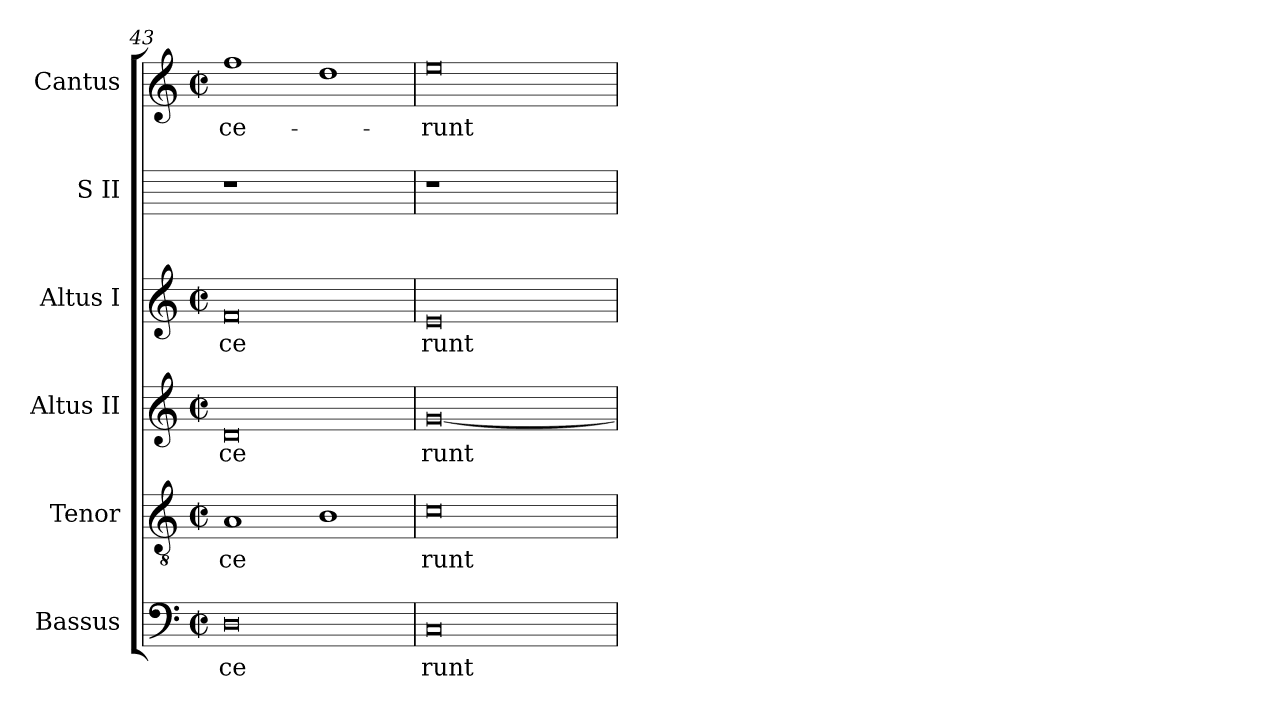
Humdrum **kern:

**kern	**text	**kern	**text	**kern	**text	**kern	**text	**kern	**kern	**text
*part6	*part6	*part5	*part5	*part4	*part4	*part3	*part3	*part2	*part1	*part1
*staff6	*staff6	*staff5	*staff5	*staff4	*staff4	*staff3	*staff3	*staff2	*staff1	*staff1
*I"Bassus	*	*I"Tenor	*	*I"Altus II	*	*I"Altus I	*	*I"S II	*I"Cantus	*
*I'B	*	*I'T	*	*I'A II	*	*I'A I	*	*	*	*
!!LO:PB:g=z
*clefF4	*	*clefGv2	*	*clefG2	*	*clefG2	*	*	*clefG2	*
*M2/2	*	*M2/2	*	*M2/2	*	*M2/2	*	*	*M2/2	*
*met(c|)	*	*met(c|)	*	*met(c|)	*	*met(c|)	*	*	*met(c|)	*
=43	=43	=43	=43	=43	=43	=43	=43	=43	=43	=43
!	!LO:LY:b:cj	!	!LO:LY:b:cj	!	!LO:LY:b:cj	!	!LO:LY:b:cj	!	!	!LO:LY:b:cj
0D	ce	1A	ce	0d	-ce	0f	-ce	1r	1ff	-ce-
.	.	1B	.	.	.	.	.	1ryy	1dd	.
=44	=44	=44	=44	=44	=44	=44	=44	=44	=44	=44
!	!LO:LY:b:cj	!	!LO:LY:b:cj	!	!LO:LY:b	!	!LO:LY:b:cj	!	!	!LO:LY:b:cj
0C	runt	0c	runt	[<0g	runt	0e	runt	1r	0ee	-runt
.	.	.	.	.	.	.	.	1ryy	.	.
=	=	=	=	=	=	=	=	=	=	=
*-	*-	*-	*-	*-	*-	*-	*-	*-	*-	*-
